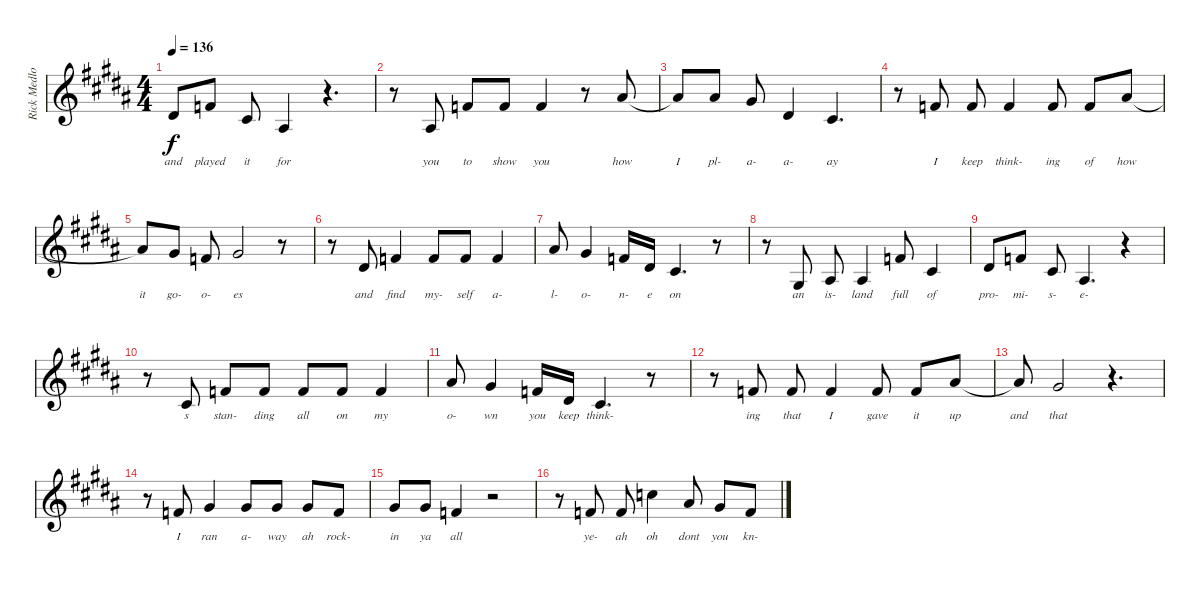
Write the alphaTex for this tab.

\track ("Rick Medlocke Vocals" "Rick Medlo") {instrument violin}
\staff {score}
\tuning (Eb4 Bb3 Gb3 Db3 Ab2 Eb2) {hide}
\ts (4 4)
\tempo 136
\clef g2
\ks b
9.3{t}.8{lyrics (0 "and") lyrics (1 "") lyrics (2 "") lyrics (3 "") lyrics (4 "") dy f} 7.2.8{lyrics (0 "played") lyrics (1 "") lyrics (2 "") lyrics (3 "") lyrics (4 "")} 7.3.8{lyrics (0 "it") lyrics (1 "") lyrics (2 "") lyrics (3 "") lyrics (4 "")} 9.4.4{lyrics (0 "for") lyrics (1 "") lyrics (2 "") lyrics (3 "") lyrics (4 "")} r.4{d} |
r.8 9.4.8{lyrics (0 "you") lyrics (1 "") lyrics (2 "") lyrics (3 "") lyrics (4 "")} 7.2.8{lyrics (0 "to") lyrics (1 "") lyrics (2 "") lyrics (3 "") lyrics (4 "")} 7.2.8{lyrics (0 "show") lyrics (1 "") lyrics (2 "") lyrics (3 "") lyrics (4 "")} 7.2.4{lyrics (0 "you") lyrics (1 "") lyrics (2 "") lyrics (3 "") lyrics (4 "")} r.8 7.1.8{lyrics (0 "how") lyrics (1 "") lyrics (2 "") lyrics (3 "") lyrics (4 "")} |
7.1{t}.8{lyrics (0 "I") lyrics (1 "") lyrics (2 "") lyrics (3 "") lyrics (4 "")} 7.1.8{lyrics (0 "pl-") lyrics (1 "") lyrics (2 "") lyrics (3 "") lyrics (4 "")} 10.2.8{lyrics (0 "a-") lyrics (1 "") lyrics (2 "") lyrics (3 "") lyrics (4 "")} 9.3.4{lyrics (0 "a-") lyrics (1 "") lyrics (2 "") lyrics (3 "") lyrics (4 "")} 7.3.4{d lyrics (0 "ay") lyrics (1 "") lyrics (2 "") lyrics (3 "") lyrics (4 "")} |
r.8 7.2.8{lyrics (0 "I") lyrics (1 "") lyrics (2 "") lyrics (3 "") lyrics (4 "")} 7.2.8{lyrics (0 "keep") lyrics (1 "") lyrics (2 "") lyrics (3 "") lyrics (4 "")} 7.2.4{lyrics (0 "think-") lyrics (1 "") lyrics (2 "") lyrics (3 "") lyrics (4 "")} 7.2.8{lyrics (0 "ing") lyrics (1 "") lyrics (2 "") lyrics (3 "") lyrics (4 "")} 7.2.8{lyrics (0 "of") lyrics (1 "") lyrics (2 "") lyrics (3 "") lyrics (4 "")} 7.1.8{lyrics (0 "how") lyrics (1 "") lyrics (2 "") lyrics (3 "") lyrics (4 "")} |
7.1{t}.8{lyrics (0 "it") lyrics (1 "") lyrics (2 "") lyrics (3 "") lyrics (4 "")} 10.2.8{lyrics (0 "go-") lyrics (1 "") lyrics (2 "") lyrics (3 "") lyrics (4 "")} 7.2.8{lyrics (0 "o-") lyrics (1 "") lyrics (2 "") lyrics (3 "") lyrics (4 "")} 10.2.2{lyrics (0 "es") lyrics (1 "") lyrics (2 "") lyrics (3 "") lyrics (4 "")} r.8 |
r.8 9.3.8{lyrics (0 "and") lyrics (1 "") lyrics (2 "") lyrics (3 "") lyrics (4 "")} 7.2.4{lyrics (0 "find") lyrics (1 "") lyrics (2 "") lyrics (3 "") lyrics (4 "")} 7.2.8{lyrics (0 "my-") lyrics (1 "") lyrics (2 "") lyrics (3 "") lyrics (4 "")} 7.2.8{lyrics (0 "self") lyrics (1 "") lyrics (2 "") lyrics (3 "") lyrics (4 "")} 7.2.4{lyrics (0 "a-") lyrics (1 "") lyrics (2 "") lyrics (3 "") lyrics (4 "")} |
7.1.8{lyrics (0 "l-") lyrics (1 "") lyrics (2 "") lyrics (3 "") lyrics (4 "")} 10.2.4{lyrics (0 "o-") lyrics (1 "") lyrics (2 "") lyrics (3 "") lyrics (4 "")} 7.2.16{lyrics (0 "n-") lyrics (1 "") lyrics (2 "") lyrics (3 "") lyrics (4 "")} 9.3.16{lyrics (0 "e") lyrics (1 "") lyrics (2 "") lyrics (3 "") lyrics (4 "")} 7.3.4{d lyrics (0 "on") lyrics (1 "") lyrics (2 "") lyrics (3 "") lyrics (4 "")} r.8 |
r.8 7.4.8{lyrics (0 "an") lyrics (1 "") lyrics (2 "") lyrics (3 "") lyrics (4 "")} 9.4.8{lyrics (0 "is-") lyrics (1 "") lyrics (2 "") lyrics (3 "") lyrics (4 "")} 9.4.4{lyrics (0 "land") lyrics (1 "") lyrics (2 "") lyrics (3 "") lyrics (4 "")} 7.2.8{lyrics (0 "full") lyrics (1 "") lyrics (2 "") lyrics (3 "") lyrics (4 "")} 7.3.4{lyrics (0 "of") lyrics (1 "") lyrics (2 "") lyrics (3 "") lyrics (4 "")} |
9.3.8{lyrics (0 "pro-") lyrics (1 "") lyrics (2 "") lyrics (3 "") lyrics (4 "")} 7.2.8{lyrics (0 "mi-") lyrics (1 "") lyrics (2 "") lyrics (3 "") lyrics (4 "")} 7.3.8{lyrics (0 "s-") lyrics (1 "") lyrics (2 "") lyrics (3 "") lyrics (4 "")} 9.4.4{d lyrics (0 "e-") lyrics (1 "") lyrics (2 "") lyrics (3 "") lyrics (4 "")} r.4 |
r.8 7.3.8{lyrics (0 "s") lyrics (1 "") lyrics (2 "") lyrics (3 "") lyrics (4 "")} 7.2.8{lyrics (0 "stan-") lyrics (1 "") lyrics (2 "") lyrics (3 "") lyrics (4 "")} 7.2.8{lyrics (0 "ding") lyrics (1 "") lyrics (2 "") lyrics (3 "") lyrics (4 "")} 7.2.8{lyrics (0 "all") lyrics (1 "") lyrics (2 "") lyrics (3 "") lyrics (4 "")} 7.2.8{lyrics (0 "on") lyrics (1 "") lyrics (2 "") lyrics (3 "") lyrics (4 "")} 7.2.4{lyrics (0 "my") lyrics (1 "") lyrics (2 "") lyrics (3 "") lyrics (4 "")} |
7.1.8{lyrics (0 "o-") lyrics (1 "") lyrics (2 "") lyrics (3 "") lyrics (4 "")} 10.2.4{lyrics (0 "wn") lyrics (1 "") lyrics (2 "") lyrics (3 "") lyrics (4 "")} 7.2.16{lyrics (0 "you") lyrics (1 "") lyrics (2 "") lyrics (3 "") lyrics (4 "")} 9.3.16{lyrics (0 "keep") lyrics (1 "") lyrics (2 "") lyrics (3 "") lyrics (4 "")} 7.3.4{d lyrics (0 "think-") lyrics (1 "") lyrics (2 "") lyrics (3 "") lyrics (4 "")} r.8 |
r.8 7.2.8{lyrics (0 "ing") lyrics (1 "") lyrics (2 "") lyrics (3 "") lyrics (4 "")} 7.2.8{lyrics (0 "that") lyrics (1 "") lyrics (2 "") lyrics (3 "") lyrics (4 "")} 7.2.4{lyrics (0 "I") lyrics (1 "") lyrics (2 "") lyrics (3 "") lyrics (4 "")} 7.2.8{lyrics (0 "gave") lyrics (1 "") lyrics (2 "") lyrics (3 "") lyrics (4 "")} 7.2.8{lyrics (0 "it") lyrics (1 "") lyrics (2 "") lyrics (3 "") lyrics (4 "")} 7.1.8{lyrics (0 "up") lyrics (1 "") lyrics (2 "") lyrics (3 "") lyrics (4 "")} |
7.1{t}.8{lyrics (0 "and") lyrics (1 "") lyrics (2 "") lyrics (3 "") lyrics (4 "")} 10.2.2{lyrics (0 "that") lyrics (1 "") lyrics (2 "") lyrics (3 "") lyrics (4 "")} r.4{d} |
r.8 7.2.8{lyrics (0 "I") lyrics (1 "") lyrics (2 "") lyrics (3 "") lyrics (4 "")} 10.2.4{lyrics (0 "ran") lyrics (1 "") lyrics (2 "") lyrics (3 "") lyrics (4 "")} 10.2.8{lyrics (0 "a-") lyrics (1 "") lyrics (2 "") lyrics (3 "") lyrics (4 "")} 10.2.8{lyrics (0 "way") lyrics (1 "") lyrics (2 "") lyrics (3 "") lyrics (4 "")} 10.2.8{lyrics (0 "ah") lyrics (1 "") lyrics (2 "") lyrics (3 "") lyrics (4 "")} 7.2.8{lyrics (0 "rock-") lyrics (1 "") lyrics (2 "") lyrics (3 "") lyrics (4 "")} |
10.2.8{lyrics (0 "in") lyrics (1 "") lyrics (2 "") lyrics (3 "") lyrics (4 "")} 10.2.8{lyrics (0 "ya") lyrics (1 "") lyrics (2 "") lyrics (3 "") lyrics (4 "")} 7.2.4{lyrics (0 "all") lyrics (1 "") lyrics (2 "") lyrics (3 "") lyrics (4 "")} r.2 |
r.8 7.2.8{lyrics (0 "ye-") lyrics (1 "") lyrics (2 "") lyrics (3 "") lyrics (4 "")} 7.2.8{lyrics (0 "ah") lyrics (1 "") lyrics (2 "") lyrics (3 "") lyrics (4 "")} 9.1.4{lyrics (0 "oh") lyrics (1 "") lyrics (2 "") lyrics (3 "") lyrics (4 "")} 7.1.8{lyrics (0 "dont") lyrics (1 "") lyrics (2 "") lyrics (3 "") lyrics (4 "")} 10.2.8{lyrics (0 "you") lyrics (1 "") lyrics (2 "") lyrics (3 "") lyrics (4 "")} 7.2.8{lyrics (0 "kn-") lyrics (1 "") lyrics (2 "") lyrics (3 "") lyrics (4 "")}
